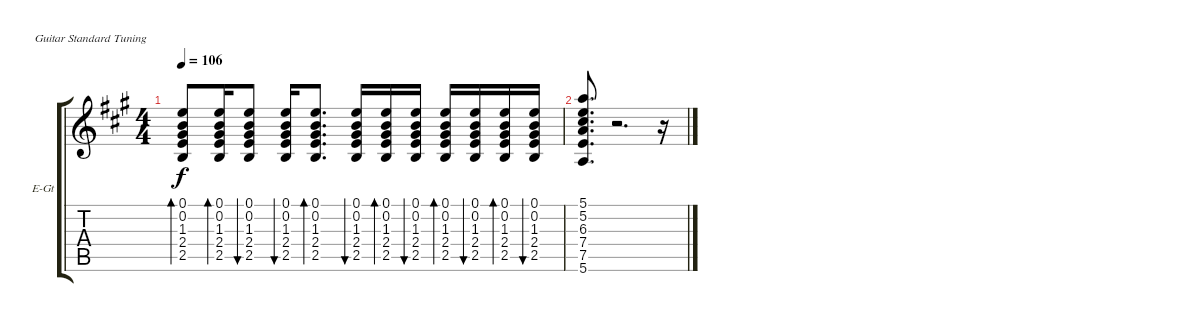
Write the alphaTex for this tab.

\bracketExtendMode groupsimilarinstruments
\firstSystemTrackNameOrientation horizontal
\otherSystemsTrackNameOrientation horizontal
\track ("Albert Hammond Jr." "E-Gt") {instrument electricguitarjazz}
\staff {score tabs}
\tuning (E4 B3 G3 D3 A2 E2)
\ts (4 4)
\tempo 106
\clef g2
\ks a
(0.1 0.2 1.3 2.4 2.5).8{bd 60 dy f} (0.1 0.2 1.3 2.4 2.5).16{bd 60} (0.1 0.2 1.3 2.4 2.5).8{bu 60} (0.1 0.2 1.3 2.4 2.5).16{bu 60} (0.1 0.2 1.3 2.4 2.5).8{d bd 60} (0.1 0.2 1.3 2.4 2.5).16{bu 60} (0.1 0.2 1.3 2.4 2.5).16{bd 60} (0.1 0.2 1.3 2.4 2.5).16{bu 60} (0.1 0.2 1.3 2.4 2.5).16{bd 60} (0.1 0.2 1.3 2.4 2.5).16{bu 60} (0.1 0.2 1.3 2.4 2.5).16{bd 60} (0.1 0.2 1.3 2.4 2.5).16{bu 60} |
(5.1 5.2 6.3 7.4 7.5 5.6).8{d} r.2{d} r.16
